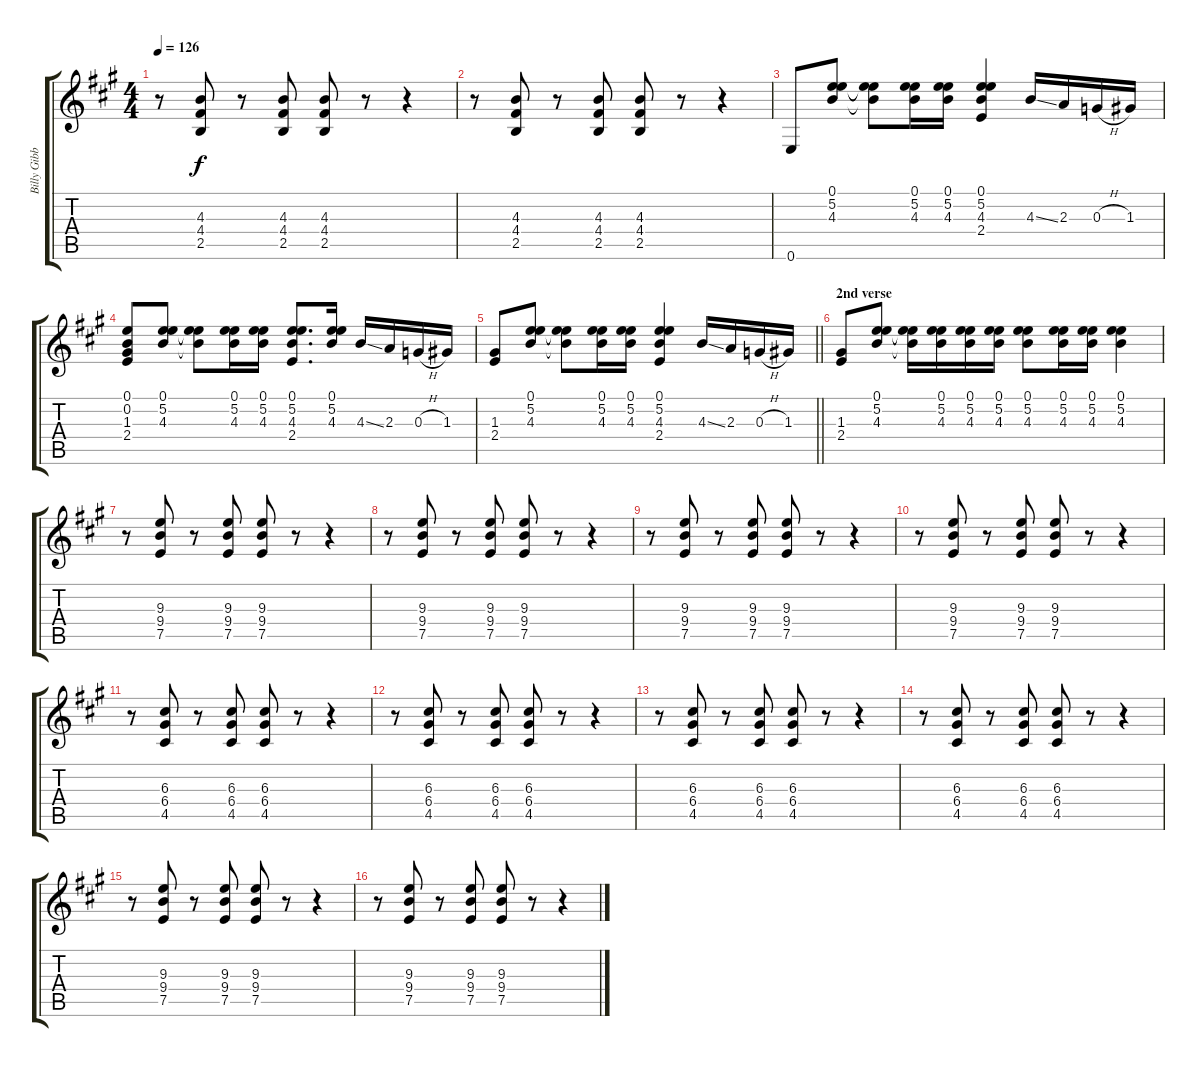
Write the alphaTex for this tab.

\track ("Billy Gibbons: Rhythm Guitar" "Billy Gibb") {instrument distortionguitar}
\staff {score tabs}
\tuning (E4 B3 G3 D3 A2 E2) {hide}
\ts (4 4)
\tempo 126
\clef g2
\ks a
r.8{dy f} (4.3 4.4 2.5).8 r.8 (4.3 4.4 2.5).8 (4.3 4.4 2.5).8 r.8 r.4 |
r.8 (4.3 4.4 2.5).8 r.8 (4.3 4.4 2.5).8 (4.3 4.4 2.5).8 r.8 r.4 |
0.6.8 (0.1 5.2 4.3).8 (0.1{t} 5.2{t} 4.3{t}).8 (0.1 5.2 4.3).16 (0.1 5.2 4.3).16 (0.1 5.2 4.3 2.4).4 4.3{ss}.16 2.3.16 0.3{h}.16 1.3.16 |
(0.1 0.2 1.3 2.4).8 (0.1 5.2 4.3).8 (0.1{t} 5.2{t} 4.3{t}).8 (0.1 5.2 4.3).16 (0.1 5.2 4.3).16 (0.1 5.2 4.3 2.4).8{d} (0.1 5.2 4.3).16 4.3{ss}.16 2.3.16 0.3{h}.16 1.3.16 |
\barLineRight lightlight
(1.3 2.4).8 (0.1 5.2 4.3).8 (0.1{t} 5.2{t} 4.3{t}).8 (0.1 5.2 4.3).16 (0.1 5.2 4.3).16 (0.1 5.2 4.3 2.4).4 4.3{ss}.16 2.3.16 0.3{h}.16 1.3.16 |
\section ("" "2nd verse")
(1.3 2.4).8 (0.1 5.2 4.3).8 (0.1{t} 5.2{t} 4.3{t}).16 (0.1 5.2 4.3).16 (0.1 5.2 4.3).16 (0.1 5.2 4.3).16 (0.1 5.2 4.3).8 (0.1 5.2 4.3).16 (0.1 5.2 4.3).16 (0.1 5.2 4.3).4 |
r.8 (9.3 9.4 7.5).8 r.8 (9.3 9.4 7.5).8 (9.3 9.4 7.5).8 r.8 r.4 |
r.8 (9.3 9.4 7.5).8 r.8 (9.3 9.4 7.5).8 (9.3 9.4 7.5).8 r.8 r.4 |
r.8 (9.3 9.4 7.5).8 r.8 (9.3 9.4 7.5).8 (9.3 9.4 7.5).8 r.8 r.4 |
r.8 (9.3 9.4 7.5).8 r.8 (9.3 9.4 7.5).8 (9.3 9.4 7.5).8 r.8 r.4 |
r.8 (6.3 6.4 4.5).8 r.8 (6.3 6.4 4.5).8 (6.3 6.4 4.5).8 r.8 r.4 |
r.8 (6.3 6.4 4.5).8 r.8 (6.3 6.4 4.5).8 (6.3 6.4 4.5).8 r.8 r.4 |
r.8 (6.3 6.4 4.5).8 r.8 (6.3 6.4 4.5).8 (6.3 6.4 4.5).8 r.8 r.4 |
r.8 (6.3 6.4 4.5).8 r.8 (6.3 6.4 4.5).8 (6.3 6.4 4.5).8 r.8 r.4 |
r.8 (9.3 9.4 7.5).8 r.8 (9.3 9.4 7.5).8 (9.3 9.4 7.5).8 r.8 r.4 |
r.8 (9.3 9.4 7.5).8 r.8 (9.3 9.4 7.5).8 (9.3 9.4 7.5).8 r.8 r.4
